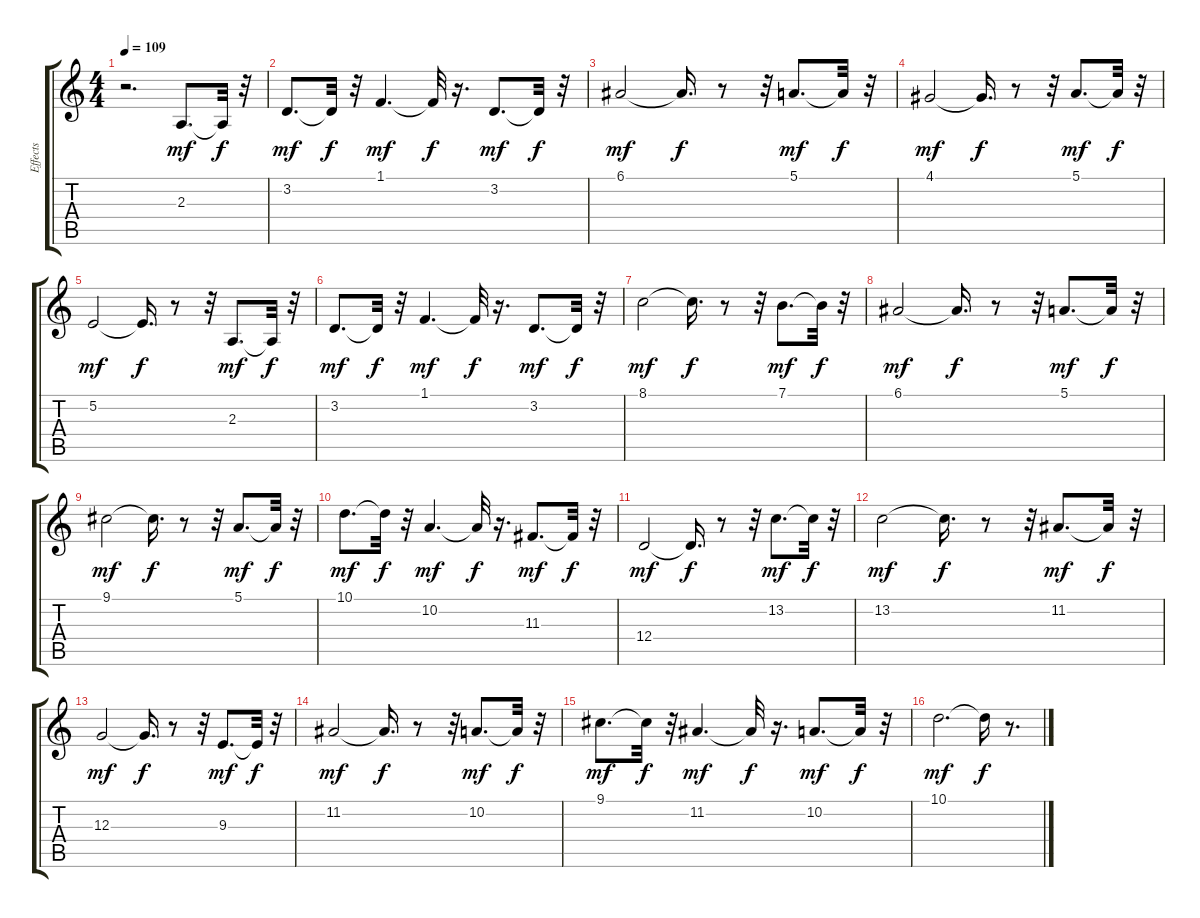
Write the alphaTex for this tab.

\track ("Effects" "Effects") {instrument pad1newage}
\staff {score tabs}
\tuning (E4 B3 G3 D3 A2 E2) {hide}
\ts (4 4)
\tempo 109
\clef g2
\ks c
r.2{d dy mf} 2.3.8{d} 2.3{t}.32{dy f} r.32 |
3.2.8{d dy mf} 3.2{t}.32{dy f} r.32 1.1.4{d dy mf} 1.1{t}.32{dy f} r.16{d} 3.2.8{d dy mf} 3.2{t}.32{dy f} r.32 |
6.1.2{dy mf} 6.1{t}.16{d dy f} r.8 r.32 5.1.8{d dy mf} 5.1{t}.32{dy f} r.32 |
4.1.2{dy mf} 4.1{t}.16{d dy f} r.8 r.32 5.1.8{d dy mf} 5.1{t}.32{dy f} r.32 |
5.2.2{dy mf} 5.2{t}.16{d dy f} r.8 r.32 2.3.8{d dy mf} 2.3{t}.32{dy f} r.32 |
3.2.8{d dy mf} 3.2{t}.32{dy f} r.32 1.1.4{d dy mf} 1.1{t}.32{dy f} r.16{d} 3.2.8{d dy mf} 3.2{t}.32{dy f} r.32 |
8.1.2{dy mf} 8.1{t}.16{d dy f} r.8 r.32 7.1.8{d dy mf} 7.1{t}.32{dy f} r.32 |
6.1.2{dy mf} 6.1{t}.16{d dy f} r.8 r.32 5.1.8{d dy mf} 5.1{t}.32{dy f} r.32 |
9.1.2{dy mf} 9.1{t}.16{d dy f} r.8 r.32 5.1.8{d dy mf} 5.1{t}.32{dy f} r.32 |
10.1.8{d dy mf} 10.1{t}.32{dy f} r.32 10.2.4{d dy mf} 10.2{t}.32{dy f} r.16{d} 11.3.8{d dy mf} 11.3{t}.32{dy f} r.32 |
12.4.2{dy mf} 12.4{t}.16{d dy f} r.8 r.32 13.2.8{d dy mf} 13.2{t}.32{dy f} r.32 |
13.2.2{dy mf} 13.2{t}.16{d dy f} r.8 r.32 11.2.8{d dy mf} 11.2{t}.32{dy f} r.32 |
12.3.2{dy mf} 12.3{t}.16{d dy f} r.8 r.32 9.3.8{d dy mf} 9.3{t}.32{dy f} r.32 |
11.2.2{dy mf} 11.2{t}.16{d dy f} r.8 r.32 10.2.8{d dy mf} 10.2{t}.32{dy f} r.32 |
9.1.8{d dy mf} 9.1{t}.32{dy f} r.32 11.2.4{d dy mf} 11.2{t}.32{dy f} r.16{d} 10.2.8{d dy mf} 10.2{t}.32{dy f} r.32 |
10.1.2{d dy mf} 10.1{t}.16{dy f} r.8{d}
